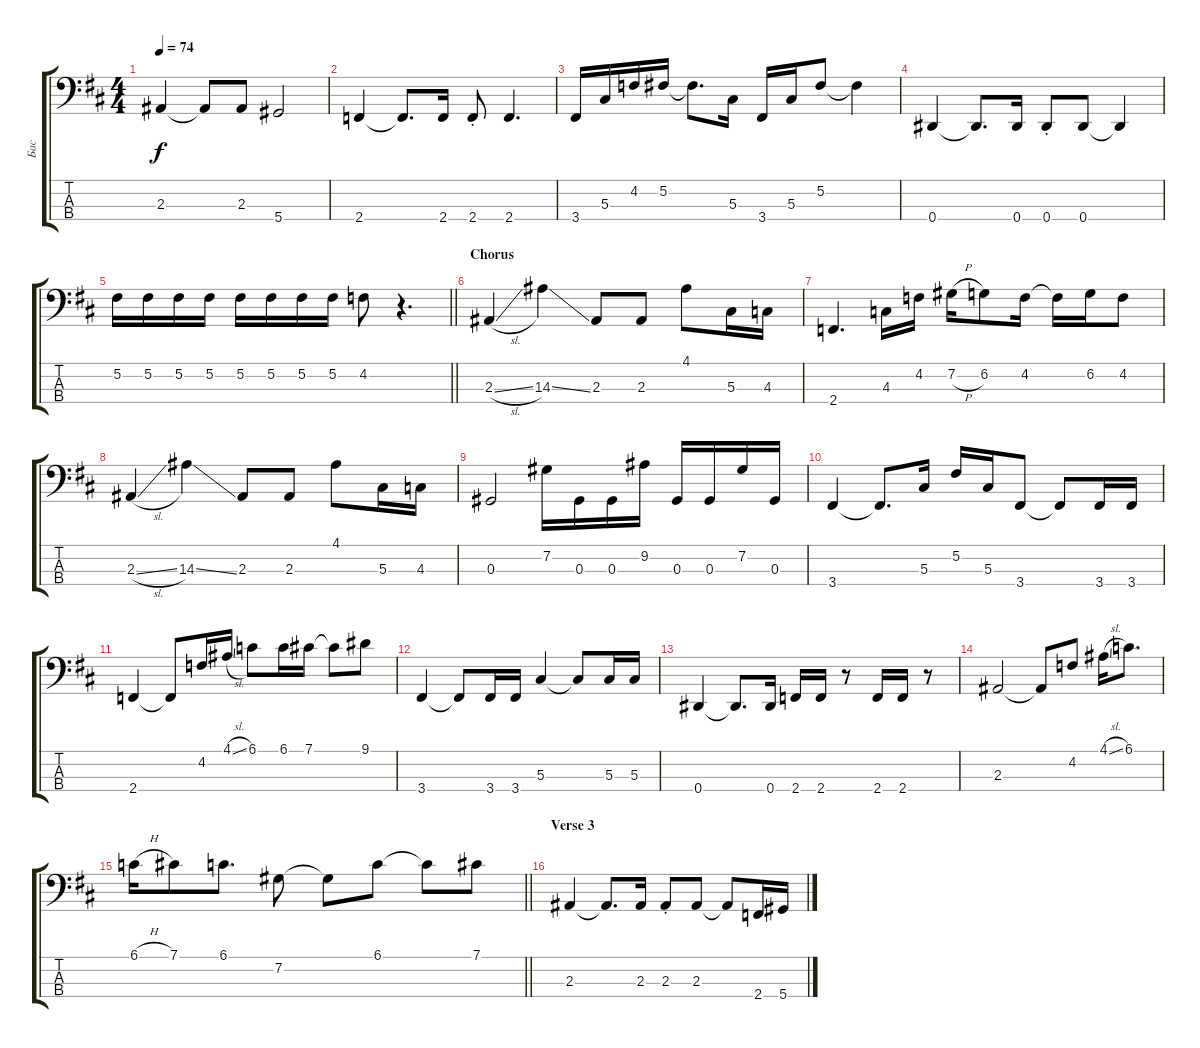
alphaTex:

\track ("Бас" "Бас") {instrument electricbassfinger}
\staff {score tabs}
\tuning (Gb2 Db2 Ab1 Eb1) {hide}
\ts (4 4)
\tempo 74
\clef f4
\ks bminor
2.3.4{dy f} 2.3{t}.8 2.3.8 5.4.2 |
2.4.4 2.4{t}.8{d} 2.4.16 2.4{st}.8 2.4.4{d} |
3.4.16 5.3.16 4.2.16 5.2.16 5.2{t}.8{d} 5.3.16 3.4.16 5.3.16 5.2.8 5.2{t}.4 |
0.4.4 0.4{t}.8{d} 0.4.16 0.4{st}.8 0.4.8 0.4{t}.4 |
\barLineRight lightlight
5.2.16 5.2.16 5.2.16 5.2.16 5.2.16 5.2.16 5.2.16 5.2.16 4.2.8 r.4{d} |
\section ("" "Chorus")
2.3{sl}.4 14.3{ss}.4 2.3.8 2.3.8 4.1.8 5.3.16 4.3.16 |
2.4.4{d} 4.3.16 4.2.16 7.2{h}.16 6.2.8 4.2.16 4.2{t}.16 6.2.16 4.2.8 |
2.3{sl}.4 14.3{ss}.4 2.3.8 2.3.8 4.1.8 5.3.16 4.3.16 |
0.3.2 7.2.16 0.3.16 0.3.16 9.2.16 0.3.16 0.3.16 7.2.16 0.3.16 |
3.4.4 3.4{t}.8{d} 5.3.16 5.2.16 5.3.16 3.4.8 3.4{t}.8 3.4.16 3.4.16 |
2.4.4 2.4{t}.8 4.2.16 4.1{sl}.16 6.1.8 6.1.16 7.1.16 7.1{t}.8 9.1.8 |
3.4.4 3.4{t}.8 3.4.16 3.4.16 5.3.4 5.3{t}.8 5.3.16 5.3.16 |
0.4.4 0.4{t}.8{d} 0.4.16 2.4.16 2.4.16 r.8 2.4.16 2.4.16 r.8 |
2.3.2 2.3{t}.8 4.2.8 4.1{sl}.16 6.1.8{d} |
\barLineRight lightlight
6.1{h}.16 7.1.8 6.1.8{d} 7.2.8 7.2{t}.8 6.1.8 6.1{t}.8 7.1.8 |
\section ("" "Verse 3")
2.3.4 2.3{t}.8{d} 2.3.16 2.3{st}.8 2.3.8 2.3{t}.8 2.4.16 5.4.16
